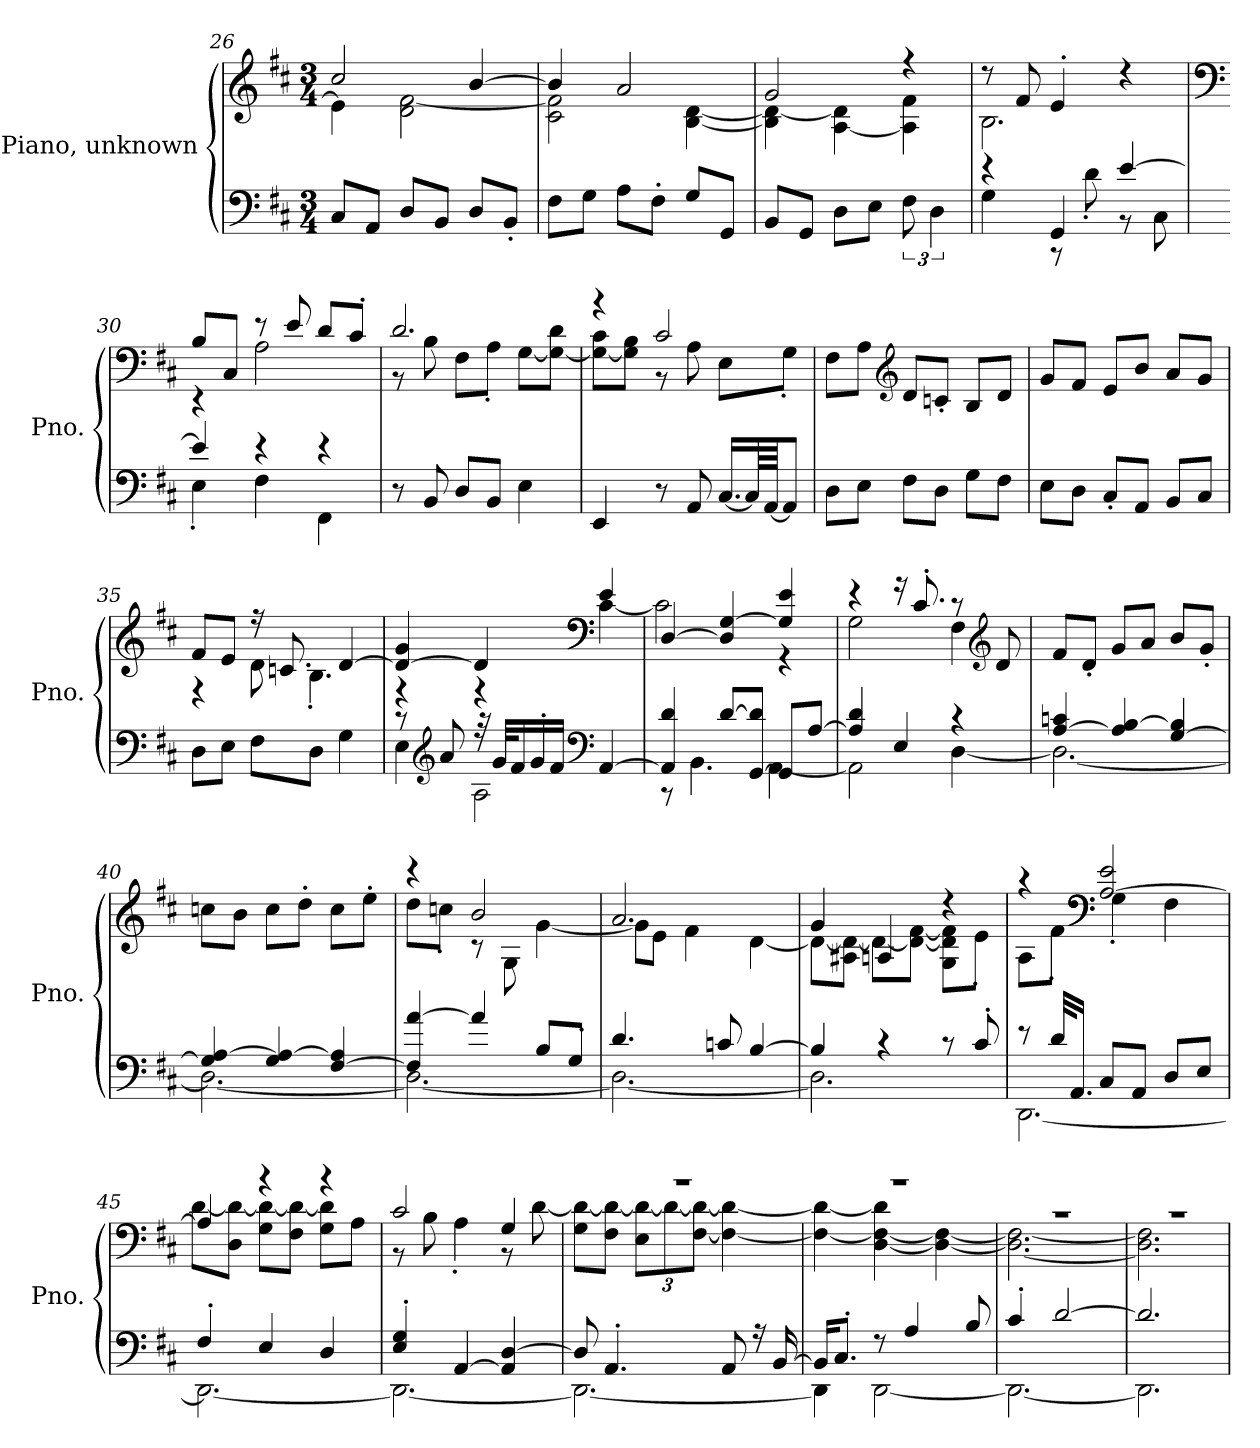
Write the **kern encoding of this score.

**kern	**kern
*part1	*part1
*staff2	*staff1
*I"Piano, unknown	*
*I'Pno.	*
*clefF4	*clefG2
*k[f#c#]	*k[f#c#]
*M3/4	*M3/4
=26	=26
*	*^
8C#/L	2cc#/	4e\]
8AA/J	.	.
8D/L	.	2d\ [2f#\
8BB/J	.	.
8D/L	[4b/	.
8BB'/J	.	.
=27	=27	=27
8F#\L	4b/]	2c#\ 2f#\]
8G\J	.	.
8A\L	2a/	.
8F#'\J	.	.
8G/L	.	[4B\ [4d\
8GG/J	.	.
=28	=28	=28
8BB/L	2g/	4B\] 4d\_
8GG/J	.	.
8D\L	.	[4A\ 4d\]
8E\J	.	.
12F#\	4r	4A\] 4f#\
6D\	.	.
!!LO:LB:g=z	!!
=29	=29	=29
*^	*	*
4r	4G\	8r	2.B\
.	.	8f#/	.
4GG/	8r	4e'/	.
.	8d'\	.	.
[4e/	8r	4r	.
.	8C#\	.	.
=30	=30	=30	=30
*	*	*clefF4	*
4e/]	4E'\	8B/L	4r
.	.	8C#/J	.
4r	4F#\	8r	2A\
.	.	8e/	.
4r	4FF#\	8d/L	.
.	.	8c#'/J	.
*v	*v	*	*
=31	=31	=31
8r	2.d/	8r
8BB/	.	8B\
8D/L	.	8F#\L
8BB/J	.	8A'\J
4E\	.	[8G\L
.	.	8G\_ 8d\J
=32	=32	=32
4EE/	4r	8G\_ 8c#\L
.	.	8G\] 8B\J
8r	2c#/	8r
8AA/	.	8A\
[16.C#/LL	.	8E\L
64C#/LL]	.	.
[64AA/JJJ	.	.
8AA/J]	.	8G'\J
*	*v	*v
!!LO:PB:g=z
=33	=33
8D\L	8F#\L
8E\J	8A\J
*	*clefG2
8F#\L	8d/L
8D\J	8cn'/J
8G\L	8B/L
8F#\J	8d/J
=34	=34
8E\L	8g/L
8D\J	8f#/J
8C#'/L	8e/L
8AA/J	8b/J
8BB/L	8a/L
8C#/J	8g/J
=35	=35
*	*^
8D\L	8f#/L	4r
8E\J	8e/J	.
8F#\L	16r	8d\
.	8.cn/	.
8D\J	.	4.B'\
4G\	[4d/	.
=36	=36	=36
*^	*	*
8r	4E\	4d/_ 4g/	4r
*clefG2	*	*	*
8a/	.	.	.
32r	2A\	4d/]	4r
32g/KLL	.	.	.
16f#/	.	.	.
16g'/	.	.	.
16f#/JJ	.	.	.
*clefF4	*	*clefF4	*
[4AA/	.	4e/	[4c#\
!!LO:LB:g=z	!!
=37	=37	=37	=37
4AA/] 4d/	8r	[4D/	2c#\]
.	4.BB\	.	.
[8d/L	.	4D/] [4G/	.
[8GG/ 8d/]J	.	.	.
8GG/L]	[4AA\	4G/] 4e/	4r
[8A/J	.	.	.
=38	=38	=38	=38
4A/] 4d/	2AA\]	4r	2G\
4E/	.	16r	.
.	.	8.c#'/	.
4r	[4D\	8r	4F#\
*	*	*clefG2	*
.	.	8d/	.
*	*	*v	*v
=39	=39	=39
[4A/ 4cn/	2.D\_	8f#/L
.	.	8d'/J
4A/] [4B/	.	8g/L
.	.	8a/J
[4G/ 4B/]	.	8b/L
.	.	8g'/J
=40	=40	=40
4G/] [4A/	2.D\_	8ccn\L
.	.	8b\J
4G/ 4A/_	.	8cc\L
.	.	8dd'\J
[4F#/ 4A/]	.	8cc\L
.	.	8ee'\J
=41	=41	=41
*	*	*^
4F#/] [4a/	2.D\_	4r	8dd\L
.	.	.	8ccn'\J
4a/]	.	2b/	8r
.	.	.	8G\
8B/L	.	.	[4g\
8G'/J	.	.	.
!!LO:LB:g=z	!!
=42	=42	=42	=42
4.d/	2.D\_	2.a/	8g\L]
.	.	.	8e\J
.	.	.	4f#\
8cn/	.	.	.
[4B/	.	.	[4d\
=43	=43	=43	=43
4B/]	2.D\]	4g/	8d\L_
.	.	.	8A#X\ 8d\_J
4r	.	4An/	8d\L_
.	.	.	8d\_ [8f#\J
8r	.	4r	8G\ 8d\] 8f#\]L
8c#'/	.	.	8e'\J
=44	=44	=44	=44
8r	[2.DD\	4r	8A\L
32d/KLL	.	.	8f#'\J
16.AA/JJ	.	.	.
*	*	*clefF4	*
8C#/L	.	[2A/ 2e/	4G'\
8AA/J	.	.	.
8D/L	.	.	4F#\
8E/J	.	.	.
=45	=45	=45	=45
4F#'/	2.DD\_	4A/]	[8d\L
.	.	.	8D\ 8d\_J
4E/	.	4r	8G\ 8d\_L
.	.	.	8F#\ 8d\_J
4D/	.	4r	8G\ 8d\]L
.	.	.	8A\J
=46	=46	=46	=46
4E/' 4G/'	2.DD\_	2c#/	8r
.	.	.	8B\
[4AA/	.	.	4A'\
4AA/] [4D/	.	4G/	8r
.	.	.	[8d\
!!LO:LB:g=z	!!
=47	=47	=47	=47
8D/]	2.DD\_	2.r	8G\ 8d\_L
4.AA'/	.	.	8F#\ 8d\_J
*	*	*	*Xbrackettup
.	.	.	12E\ 12d\_L
.	.	.	12d\_
.	.	.	[12F#\ 12d\_J
8AA/	.	.	4F#\_ 4d\_
16r	.	.	.
[16BB/	.	.	.
=48	=48	=48	=48
16BB/KL]	4DD\]	2.r	4F#\_ 4d\_
8.C#'/J	.	.	.
8r	[2DD\	.	[4D\ 4F#\_ 4d\]
4A/	.	.	.
.	.	.	4D\_ 4F#\_
8B/	.	.	.
=49	=49	=49	=49
4c#'/	2.DD\_	2.r	2.D\_ 2.F#\_
[2d/	.	.	.
=50	=50	=50	=50
2.d/]	2.DD\]	2.r	2.D\] 2.F#\]
*v	*v	*	*
*	*v	*v
=	=
*-	*-
